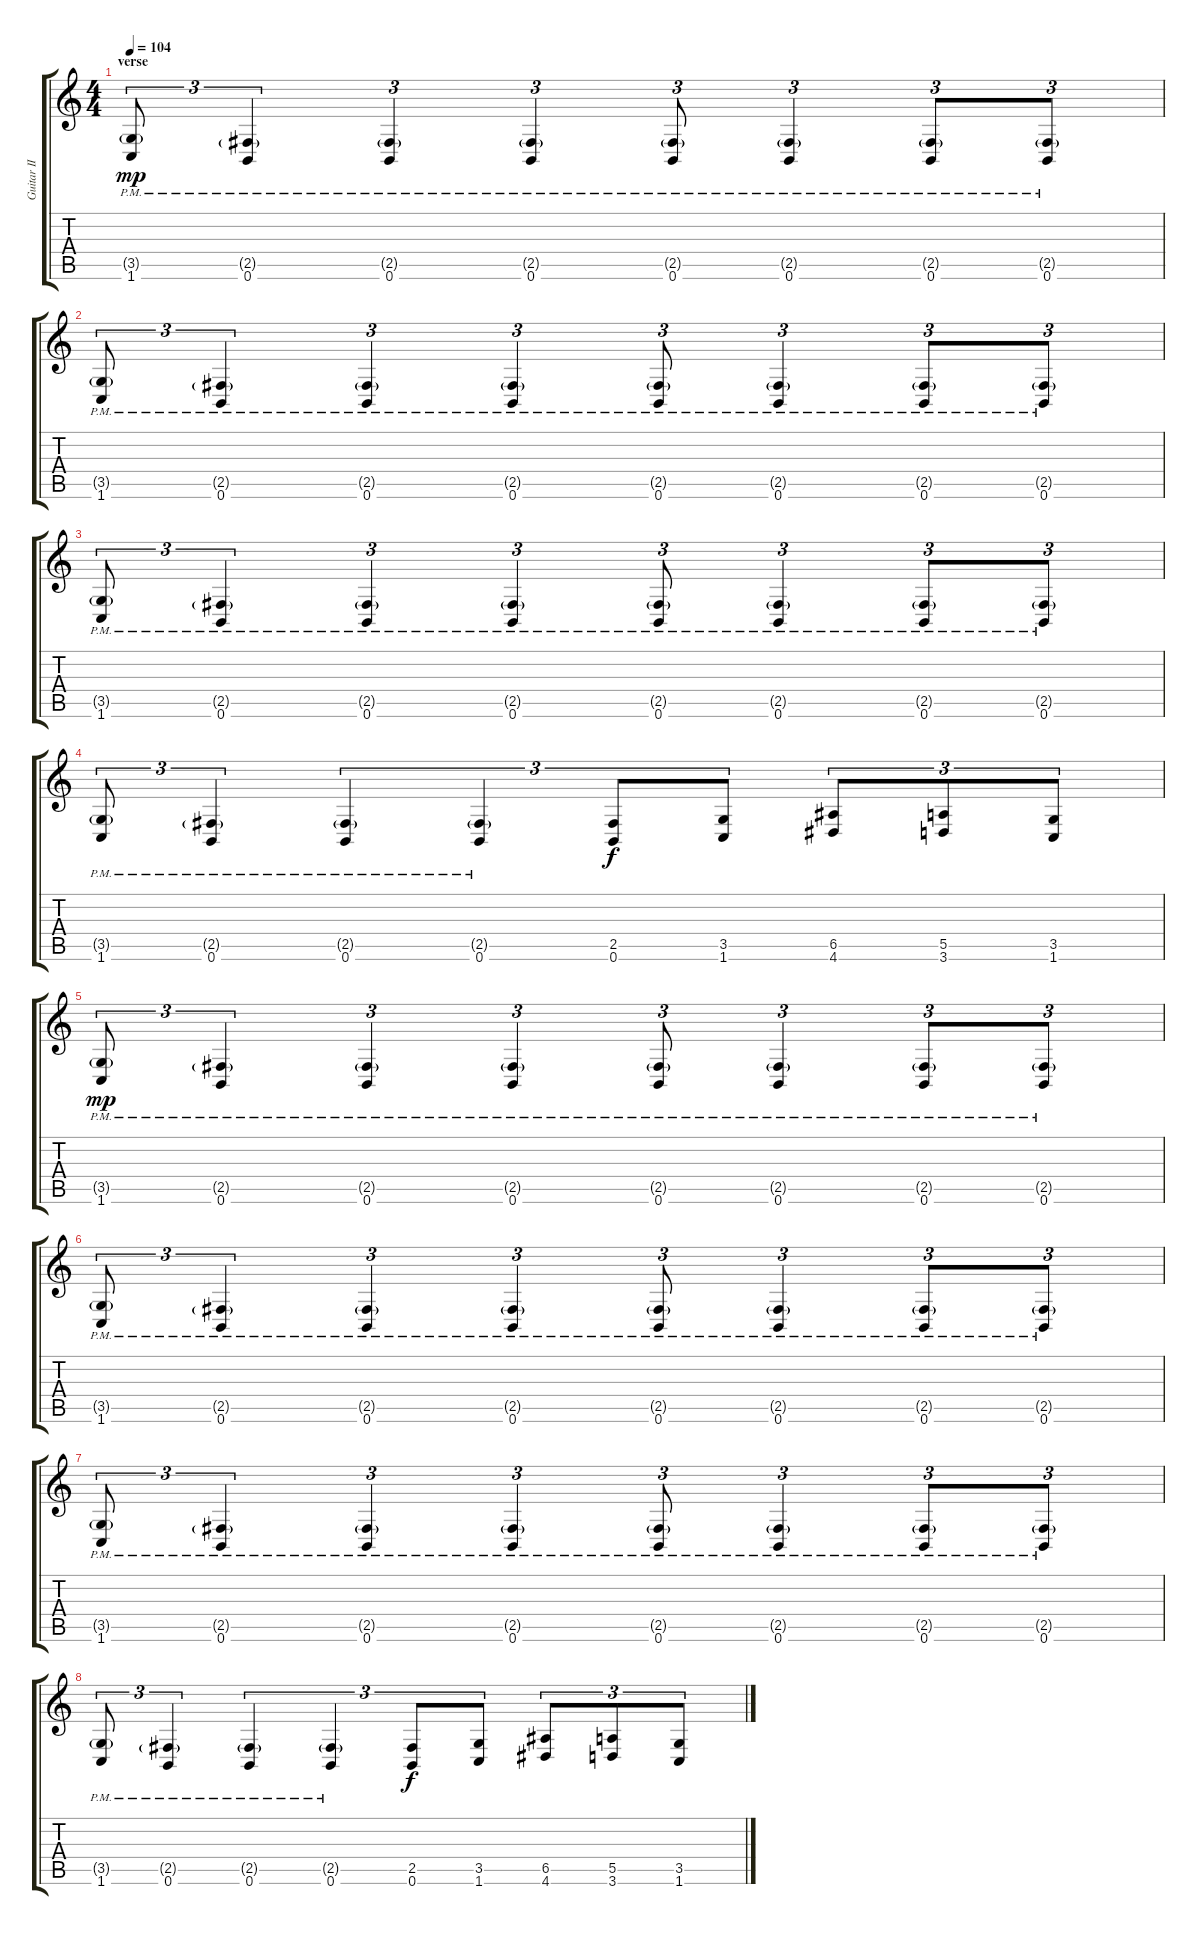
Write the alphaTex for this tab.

\track ("Guitar II" "Guitar II") {instrument distortionguitar}
\staff {score tabs}
\tuning (B3 Gb3 D3 A2 E2 B1) {hide}
\ts (4 4)
\section ("" "verse")
\tempo 104
\clef g2
\ks c
(3.5{g pm} 1.6{pm}).8{tu (3 2) dy mp} (2.5{g pm} 0.6{pm}).4{tu (3 2)} (2.5{g pm} 0.6{pm}).4{tu (3 2)} (2.5{g pm} 0.6{pm}).4{tu (3 2)} (2.5{g pm} 0.6{pm}).8{tu (3 2)} (2.5{g pm} 0.6{pm}).4{tu (3 2)} (2.5{g pm} 0.6{pm}).8{tu (3 2)} (2.5{g pm} 0.6{pm}).8{tu (3 2)} |
(3.5{g pm} 1.6{pm}).8{tu (3 2)} (2.5{g pm} 0.6{pm}).4{tu (3 2)} (2.5{g pm} 0.6{pm}).4{tu (3 2)} (2.5{g pm} 0.6{pm}).4{tu (3 2)} (2.5{g pm} 0.6{pm}).8{tu (3 2)} (2.5{g pm} 0.6{pm}).4{tu (3 2)} (2.5{g pm} 0.6{pm}).8{tu (3 2)} (2.5{g pm} 0.6{pm}).8{tu (3 2)} |
(3.5{g pm} 1.6{pm}).8{tu (3 2)} (2.5{g pm} 0.6{pm}).4{tu (3 2)} (2.5{g pm} 0.6{pm}).4{tu (3 2)} (2.5{g pm} 0.6{pm}).4{tu (3 2)} (2.5{g pm} 0.6{pm}).8{tu (3 2)} (2.5{g pm} 0.6{pm}).4{tu (3 2)} (2.5{g pm} 0.6{pm}).8{tu (3 2)} (2.5{g pm} 0.6{pm}).8{tu (3 2)} |
(3.5{g pm} 1.6{pm}).8{tu (3 2)} (2.5{g pm} 0.6{pm}).4{tu (3 2)} (2.5{g pm} 0.6{pm}).4{tu (3 2)} (2.5{g pm} 0.6{pm}).4{tu (3 2)} (2.5 0.6).8{tu (3 2) dy f} (3.5 1.6).8{tu (3 2)} (6.5 4.6).8{tu (3 2)} (5.5 3.6).8{tu (3 2)} (3.5 1.6).8{tu (3 2)} |
(3.5{g pm} 1.6{pm}).8{tu (3 2) dy mp} (2.5{g pm} 0.6{pm}).4{tu (3 2)} (2.5{g pm} 0.6{pm}).4{tu (3 2)} (2.5{g pm} 0.6{pm}).4{tu (3 2)} (2.5{g pm} 0.6{pm}).8{tu (3 2)} (2.5{g pm} 0.6{pm}).4{tu (3 2)} (2.5{g pm} 0.6{pm}).8{tu (3 2)} (2.5{g pm} 0.6{pm}).8{tu (3 2)} |
(3.5{g pm} 1.6{pm}).8{tu (3 2)} (2.5{g pm} 0.6{pm}).4{tu (3 2)} (2.5{g pm} 0.6{pm}).4{tu (3 2)} (2.5{g pm} 0.6{pm}).4{tu (3 2)} (2.5{g pm} 0.6{pm}).8{tu (3 2)} (2.5{g pm} 0.6{pm}).4{tu (3 2)} (2.5{g pm} 0.6{pm}).8{tu (3 2)} (2.5{g pm} 0.6{pm}).8{tu (3 2)} |
(3.5{g pm} 1.6{pm}).8{tu (3 2)} (2.5{g pm} 0.6{pm}).4{tu (3 2)} (2.5{g pm} 0.6{pm}).4{tu (3 2)} (2.5{g pm} 0.6{pm}).4{tu (3 2)} (2.5{g pm} 0.6{pm}).8{tu (3 2)} (2.5{g pm} 0.6{pm}).4{tu (3 2)} (2.5{g pm} 0.6{pm}).8{tu (3 2)} (2.5{g pm} 0.6{pm}).8{tu (3 2)} |
(3.5{g pm} 1.6{pm}).8{tu (3 2)} (2.5{g pm} 0.6{pm}).4{tu (3 2)} (2.5{g pm} 0.6{pm}).4{tu (3 2)} (2.5{g pm} 0.6{pm}).4{tu (3 2)} (2.5 0.6).8{tu (3 2) dy f} (3.5 1.6).8{tu (3 2)} (6.5 4.6).8{tu (3 2)} (5.5 3.6).8{tu (3 2)} (3.5 1.6).8{tu (3 2)}
